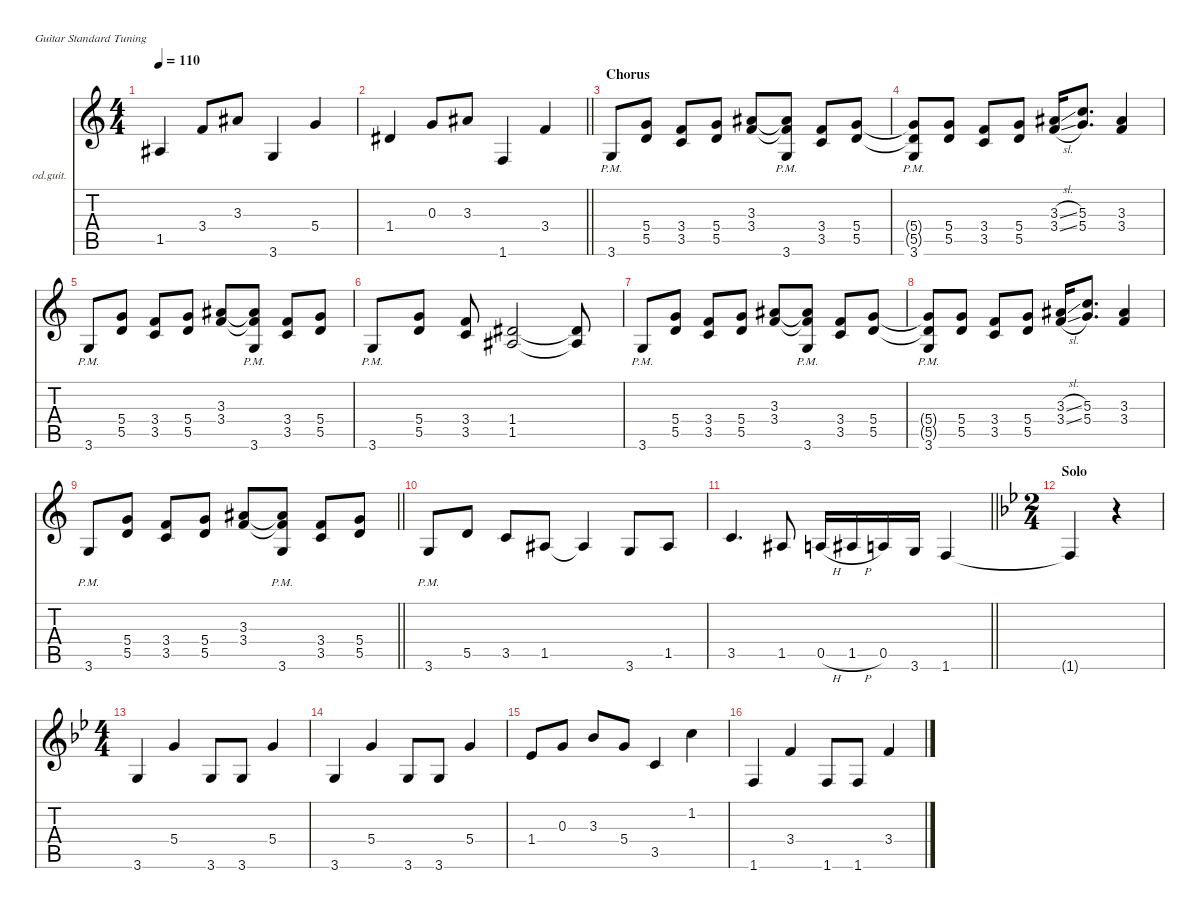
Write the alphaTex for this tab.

\defaultSystemsLayout 4
\hideDynamics
\bracketExtendMode nobrackets
\firstSystemTrackNameOrientation horizontal
\otherSystemsTrackNameOrientation horizontal
\track ("Gitar 2" "od.guit.") {instrument overdrivenguitar}
\staff {score tabs}
\tuning (E4 B3 G3 D3 A2 E2)
\ts (4 4)
\tempo 110
\clef g2
\ks c
1.5.4{dy f} 3.4.8 3.3.8 3.6.4 5.4.4 |
\barLineRight lightlight
1.4.4 0.3.8 3.3.8 1.6.4 3.4.4 |
\section ("" "Chorus")
3.6{pm}.8 (5.4 5.5).8 (3.4 3.5).8 (5.4 5.5).8 (3.3 3.4).8 (3.6{pm} 3.3{t} 3.4{t}).8 (3.4 3.5).8 (5.4 5.5).8 |
(3.6{pm} 5.4{t} 5.5{t}).8 (5.4 5.5).8 (3.4 3.5).8 (5.4 5.5).8 (3.3{sl} 3.4{sl}).16 (5.3 5.4).8{d} (3.3 3.4).4 |
3.6{pm}.8 (5.4 5.5).8 (3.4 3.5).8 (5.4 5.5).8 (3.3 3.4).8 (3.6{pm} 3.4{t} 3.3{t}).8 (3.4 3.5).8 (5.4 5.5).8 |
3.6{pm}.8 (5.4 5.5).8 (3.4 3.5).8 (1.4 1.5).2 (1.4{t} 1.5{t}).8 |
3.6{pm}.8 (5.4 5.5).8 (3.4 3.5).8 (5.4 5.5).8 (3.3 3.4).8 (3.6{pm} 3.3{t} 3.4{t}).8 (3.4 3.5).8 (5.4 5.5).8 |
(3.6{pm} 5.4{t} 5.5{t}).8 (5.4 5.5).8 (3.4 3.5).8 (5.4 5.5).8 (3.3{sl} 3.4{sl}).16 (5.3 5.4).8{d} (3.3 3.4).4 |
\barLineRight lightlight
3.6{pm}.8 (5.4 5.5).8 (3.4 3.5).8 (5.4 5.5).8 (3.3 3.4).8 (3.6{pm} 3.4{t} 3.3{t}).8 (3.4 3.5).8 (5.4 5.5).8 |
3.6{pm}.8 5.5.8 3.5.8 1.5.8 1.5{t}.4 3.6.8 1.5.8 |
\barLineRight lightlight
3.5.4{d} 1.5.8 0.5{h}.16 1.5{h}.16 0.5.16 3.6.16 1.6.4 |
\ts (2 4)
\beaming (8 2 2 2 2)
\section ("" "Solo")
\ks bb
1.6{t}.4 r.4 |
\ts (4 4)
\beaming (8 2 2 2 2)
3.6.4 5.4.4 3.6.8 3.6.8 5.4.4 |
3.6.4 5.4.4 3.6.8 3.6.8 5.4.4 |
1.4.8 0.3.8 3.3.8 5.4.8 3.5.4 1.2.4 |
1.6.4 3.4.4 1.6.8 1.6.8 3.4.4
